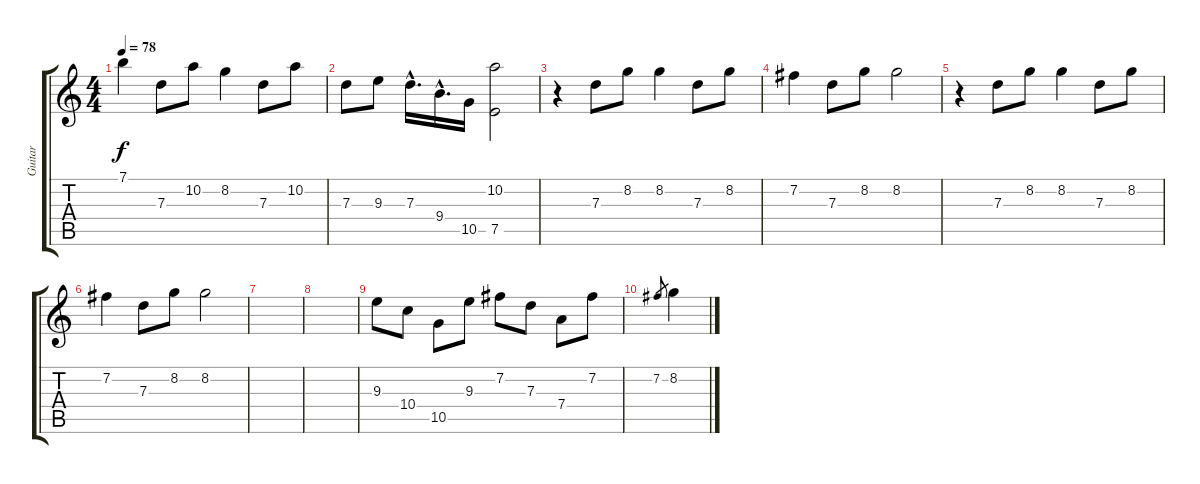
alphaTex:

\track ("Guitar" "Guitar") {instrument electricguitarjazz}
\staff {score tabs}
\tuning (E4 B3 G3 D3 A2 E2) {hide}
\ts (4 4)
\tempo 78
\clef g2
\ks c
7.1.4{dy f} 7.3.8 10.2.8 8.2.4 7.3.8 10.2.8 |
7.3.8 9.3.8 7.3{hac}.16{d} 9.4{hac}.16{d} 10.5.16 (10.2 7.5).2 |
r.4 7.3.8 8.2.8 8.2.4 7.3.8 8.2.8 |
7.2.4 7.3.8 8.2.8 8.2.2 |
r.4 7.3.8 8.2.8 8.2.4 7.3.8 8.2.8 |
7.2.4 7.3.8 8.2.8 8.2.2 |
|
|
9.3.8 10.4.8 10.5.8 9.3.8 7.2.8 7.3.8 7.4.8 7.2.8 |
7.2.8{gr} 8.2.4
